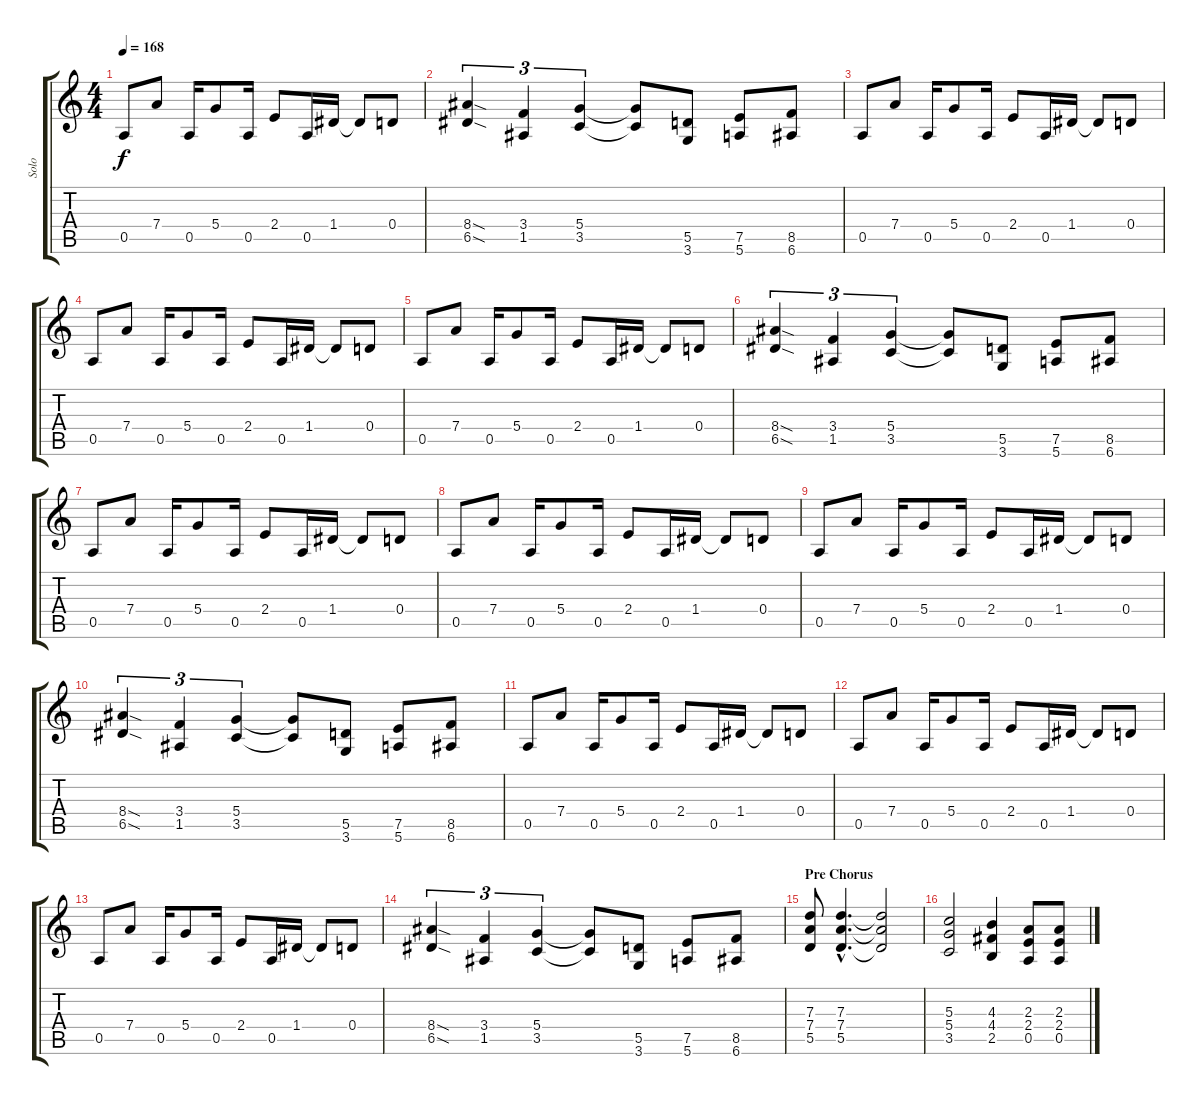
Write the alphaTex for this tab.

\track ("Solo" "Solo") {instrument distortionguitar}
\staff {score tabs}
\tuning (E4 B3 G3 D3 A2 E2) {hide}
\ts (4 4)
\tempo 168
\clef g2
\ks c
0.5.8{dy f} 7.4.8 0.5.16 5.4.8 0.5.16 2.4.8 0.5.16 1.4.16 1.4{t}.8 0.4.8 |
(8.4{sod} 6.5{sod}).4{tu (3 2)} (3.4 1.5).4{tu (3 2)} (5.4 3.5).4{tu (3 2)} (5.4{t} 3.5{t}).8 (5.5 3.6).8 (7.5 5.6).8 (8.5 6.6).8 |
0.5.8 7.4.8 0.5.16 5.4.8 0.5.16 2.4.8 0.5.16 1.4.16 1.4{t}.8 0.4.8 |
0.5.8 7.4.8 0.5.16 5.4.8 0.5.16 2.4.8 0.5.16 1.4.16 1.4{t}.8 0.4.8 |
0.5.8 7.4.8 0.5.16 5.4.8 0.5.16 2.4.8 0.5.16 1.4.16 1.4{t}.8 0.4.8 |
(8.4{sod} 6.5{sod}).4{tu (3 2)} (3.4 1.5).4{tu (3 2)} (5.4 3.5).4{tu (3 2)} (5.4{t} 3.5{t}).8 (5.5 3.6).8 (7.5 5.6).8 (8.5 6.6).8 |
0.5.8 7.4.8 0.5.16 5.4.8 0.5.16 2.4.8 0.5.16 1.4.16 1.4{t}.8 0.4.8 |
0.5.8 7.4.8 0.5.16 5.4.8 0.5.16 2.4.8 0.5.16 1.4.16 1.4{t}.8 0.4.8 |
0.5.8 7.4.8 0.5.16 5.4.8 0.5.16 2.4.8 0.5.16 1.4.16 1.4{t}.8 0.4.8 |
(8.4{sod} 6.5{sod}).4{tu (3 2)} (3.4 1.5).4{tu (3 2)} (5.4 3.5).4{tu (3 2)} (5.4{t} 3.5{t}).8 (5.5 3.6).8 (7.5 5.6).8 (8.5 6.6).8 |
0.5.8 7.4.8 0.5.16 5.4.8 0.5.16 2.4.8 0.5.16 1.4.16 1.4{t}.8 0.4.8 |
0.5.8 7.4.8 0.5.16 5.4.8 0.5.16 2.4.8 0.5.16 1.4.16 1.4{t}.8 0.4.8 |
0.5.8 7.4.8 0.5.16 5.4.8 0.5.16 2.4.8 0.5.16 1.4.16 1.4{t}.8 0.4.8 |
(8.4{sod} 6.5{sod}).4{tu (3 2)} (3.4 1.5).4{tu (3 2)} (5.4 3.5).4{tu (3 2)} (5.4{t} 3.5{t}).8 (5.5 3.6).8 (7.5 5.6).8 (8.5 6.6).8 |
\section ("" "Pre Chorus")
(7.3 7.4 5.5).8 (7.3{hac} 7.4{hac} 5.5{hac}).4{d} (7.3{t} 7.4{t} 5.5{t}).2 |
(5.3 5.4 3.5).2 (4.3 4.4 2.5).4 (2.3 2.4 0.5).8 (2.3 2.4 0.5).8
